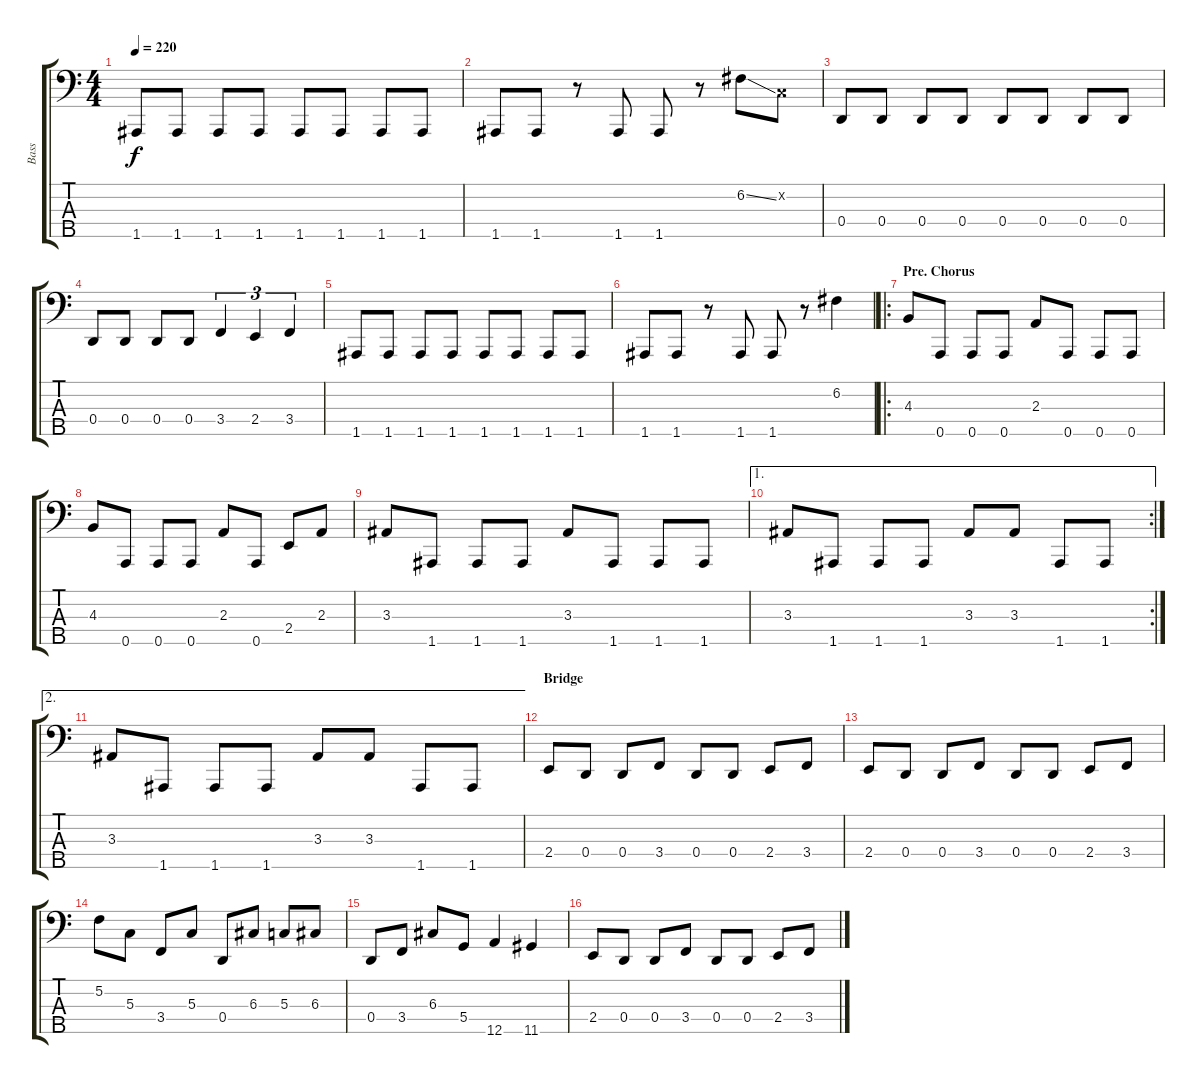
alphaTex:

\track ("Bass" "Bass") {instrument fretlessbass}
\staff {score tabs}
\tuning (F2 C2 G1 D1 A0) {hide}
\ts (4 4)
\tempo 220
\clef f4
\ks c
1.5.8{dy f} 1.5.8 1.5.8 1.5.8 1.5.8 1.5.8 1.5.8 1.5.8 |
1.5.8 1.5.8 r.8 1.5.8 1.5.8 r.8 6.2{ss}.8 0.2{x}.8 |
0.4.8 0.4.8 0.4.8 0.4.8 0.4.8 0.4.8 0.4.8 0.4.8 |
0.4.8 0.4.8 0.4.8 0.4.8 3.4.4{tu (3 2)} 2.4.4{tu (3 2)} 3.4.4{tu (3 2)} |
1.5.8 1.5.8 1.5.8 1.5.8 1.5.8 1.5.8 1.5.8 1.5.8 |
1.5.8 1.5.8 r.8 1.5.8 1.5.8 r.8 6.2.4 |
\ro
\section ("" "Pre. Chorus")
4.3.8 0.5.8 0.5.8 0.5.8 2.3.8 0.5.8 0.5.8 0.5.8 |
4.3.8 0.5.8 0.5.8 0.5.8 2.3.8 0.5.8 2.4.8 2.3.8 |
3.3.8 1.5.8 1.5.8 1.5.8 3.3.8 1.5.8 1.5.8 1.5.8 |
\ae 1
\rc 2
3.3.8 1.5.8 1.5.8 1.5.8 3.3.8 3.3.8 1.5.8 1.5.8 |
\ae 2
3.3.8 1.5.8 1.5.8 1.5.8 3.3.8 3.3.8 1.5.8 1.5.8 |
\section ("" "Bridge")
2.4.8 0.4.8 0.4.8 3.4.8 0.4.8 0.4.8 2.4.8 3.4.8 |
2.4.8 0.4.8 0.4.8 3.4.8 0.4.8 0.4.8 2.4.8 3.4.8 |
5.2.8 5.3.8 3.4.8 5.3.8 0.4.8 6.3.8 5.3.8 6.3.8 |
0.4.8 3.4.8 6.3.8 5.4.8 12.5.4 11.5.4 |
2.4.8 0.4.8 0.4.8 3.4.8 0.4.8 0.4.8 2.4.8 3.4.8
